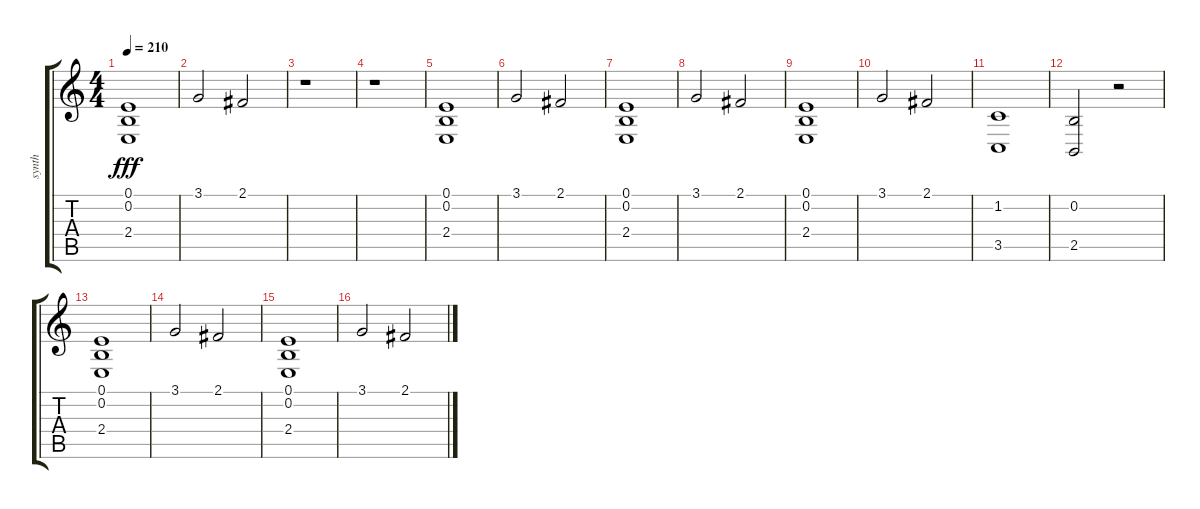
\track ("synth" "synth") {instrument lead2sawtooth}
\staff {score tabs}
\tuning (E4 B3 G3 D3 A2 E2) {hide}
\ts (4 4)
\tempo 210
\clef g2
\ks c
(0.1 0.2 2.4).1{dy fff} |
3.1.2 2.1.2 |
r.1 |
r.1 |
(0.1 0.2 2.4).1 |
3.1.2 2.1.2 |
(0.1 0.2 2.4).1 |
3.1.2 2.1.2 |
(0.1 0.2 2.4).1 |
3.1.2 2.1.2 |
(1.2 3.5).1 |
(0.2 2.5).2 r.2 |
(0.1 0.2 2.4).1 |
3.1.2 2.1.2 |
(0.1 0.2 2.4).1 |
3.1.2 2.1.2
